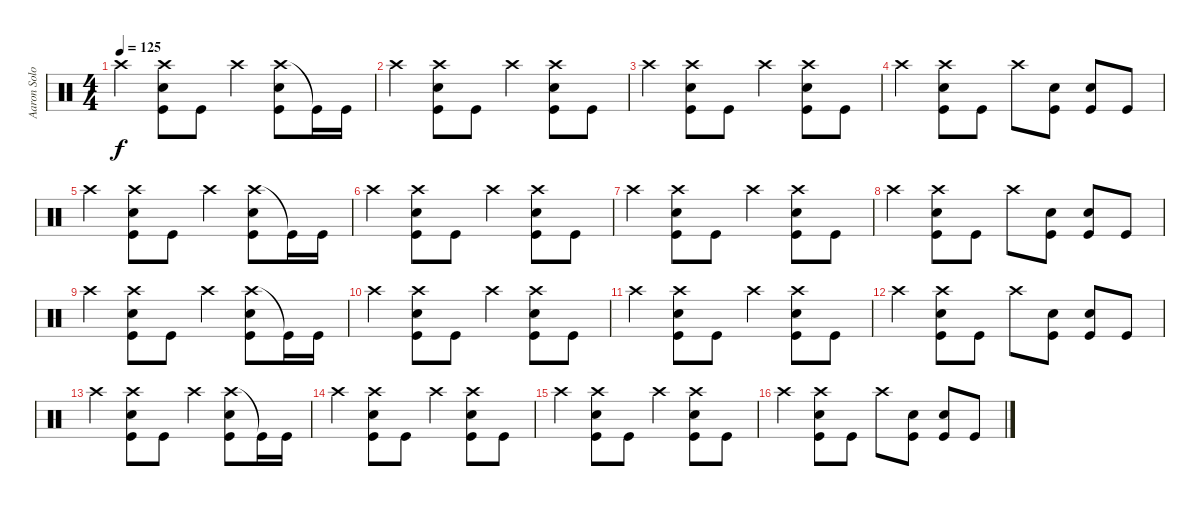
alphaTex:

\track ("Aaron Solowoniuk" "Aaron Solo") {instrument percussion}
\staff {score}
\articulation defaults
\ts (4 4)
\tempo 125
\clef neutral
\ks c "Crash high (hit)".4{dy f}
("Crash high (hit)" "Electric Snare (hit)" "Kick (hit)").8 "Kick (hit)".8 "Crash high (hit)".4 ("Crash high (hit)" "Electric Snare (hit)" "Kick (hit)").8 "Kick (hit)"{t}.16 "Kick (hit)".16 |
"Crash high (hit)".4 ("Crash high (hit)" "Electric Snare (hit)" "Kick (hit)").8 "Kick (hit)".8 "Crash high (hit)".4 ("Crash high (hit)" "Electric Snare (hit)" "Kick (hit)").8 "Kick (hit)".8 |
"Crash high (hit)".4 ("Crash high (hit)" "Electric Snare (hit)" "Kick (hit)").8 "Kick (hit)".8 "Crash high (hit)".4 ("Crash high (hit)" "Electric Snare (hit)" "Kick (hit)").8 "Kick (hit)".8 |
"Crash high (hit)".4 ("Crash high (hit)" "Electric Snare (hit)" "Kick (hit)").8 "Kick (hit)".8 "Crash high (hit)".8 ("Electric Snare (hit)" "Kick (hit)").8 ("Electric Snare (hit)" "Kick (hit)").8 "Kick (hit)".8 |
"Crash high (hit)".4 ("Crash high (hit)" "Electric Snare (hit)" "Kick (hit)").8 "Kick (hit)".8 "Crash high (hit)".4 ("Crash high (hit)" "Electric Snare (hit)" "Kick (hit)").8 "Kick (hit)"{t}.16 "Kick (hit)".16 |
"Crash high (hit)".4 ("Crash high (hit)" "Electric Snare (hit)" "Kick (hit)").8 "Kick (hit)".8 "Crash high (hit)".4 ("Crash high (hit)" "Electric Snare (hit)" "Kick (hit)").8 "Kick (hit)".8 |
"Crash high (hit)".4 ("Crash high (hit)" "Electric Snare (hit)" "Kick (hit)").8 "Kick (hit)".8 "Crash high (hit)".4 ("Crash high (hit)" "Electric Snare (hit)" "Kick (hit)").8 "Kick (hit)".8 |
"Crash high (hit)".4 ("Crash high (hit)" "Electric Snare (hit)" "Kick (hit)").8 "Kick (hit)".8 "Crash high (hit)".8 ("Electric Snare (hit)" "Kick (hit)").8 ("Electric Snare (hit)" "Kick (hit)").8 "Kick (hit)".8 |
"Crash high (hit)".4 ("Crash high (hit)" "Electric Snare (hit)" "Kick (hit)").8 "Kick (hit)".8 "Crash high (hit)".4 ("Crash high (hit)" "Electric Snare (hit)" "Kick (hit)").8 "Kick (hit)"{t}.16 "Kick (hit)".16 |
"Crash high (hit)".4 ("Crash high (hit)" "Electric Snare (hit)" "Kick (hit)").8 "Kick (hit)".8 "Crash high (hit)".4 ("Crash high (hit)" "Electric Snare (hit)" "Kick (hit)").8 "Kick (hit)".8 |
"Crash high (hit)".4 ("Crash high (hit)" "Electric Snare (hit)" "Kick (hit)").8 "Kick (hit)".8 "Crash high (hit)".4 ("Crash high (hit)" "Electric Snare (hit)" "Kick (hit)").8 "Kick (hit)".8 |
"Crash high (hit)".4 ("Crash high (hit)" "Electric Snare (hit)" "Kick (hit)").8 "Kick (hit)".8 "Crash high (hit)".8 ("Electric Snare (hit)" "Kick (hit)").8 ("Electric Snare (hit)" "Kick (hit)").8 "Kick (hit)".8 |
"Crash high (hit)".4 ("Crash high (hit)" "Electric Snare (hit)" "Kick (hit)").8 "Kick (hit)".8 "Crash high (hit)".4 ("Crash high (hit)" "Electric Snare (hit)" "Kick (hit)").8 "Kick (hit)"{t}.16 "Kick (hit)".16 |
"Crash high (hit)".4 ("Crash high (hit)" "Electric Snare (hit)" "Kick (hit)").8 "Kick (hit)".8 "Crash high (hit)".4 ("Crash high (hit)" "Electric Snare (hit)" "Kick (hit)").8 "Kick (hit)".8 |
"Crash high (hit)".4 ("Crash high (hit)" "Electric Snare (hit)" "Kick (hit)").8 "Kick (hit)".8 "Crash high (hit)".4 ("Crash high (hit)" "Electric Snare (hit)" "Kick (hit)").8 "Kick (hit)".8 |
"Crash high (hit)".4 ("Crash high (hit)" "Electric Snare (hit)" "Kick (hit)").8 "Kick (hit)".8 "Crash high (hit)".8 ("Electric Snare (hit)" "Kick (hit)").8 ("Electric Snare (hit)" "Kick (hit)").8 "Kick (hit)".8
